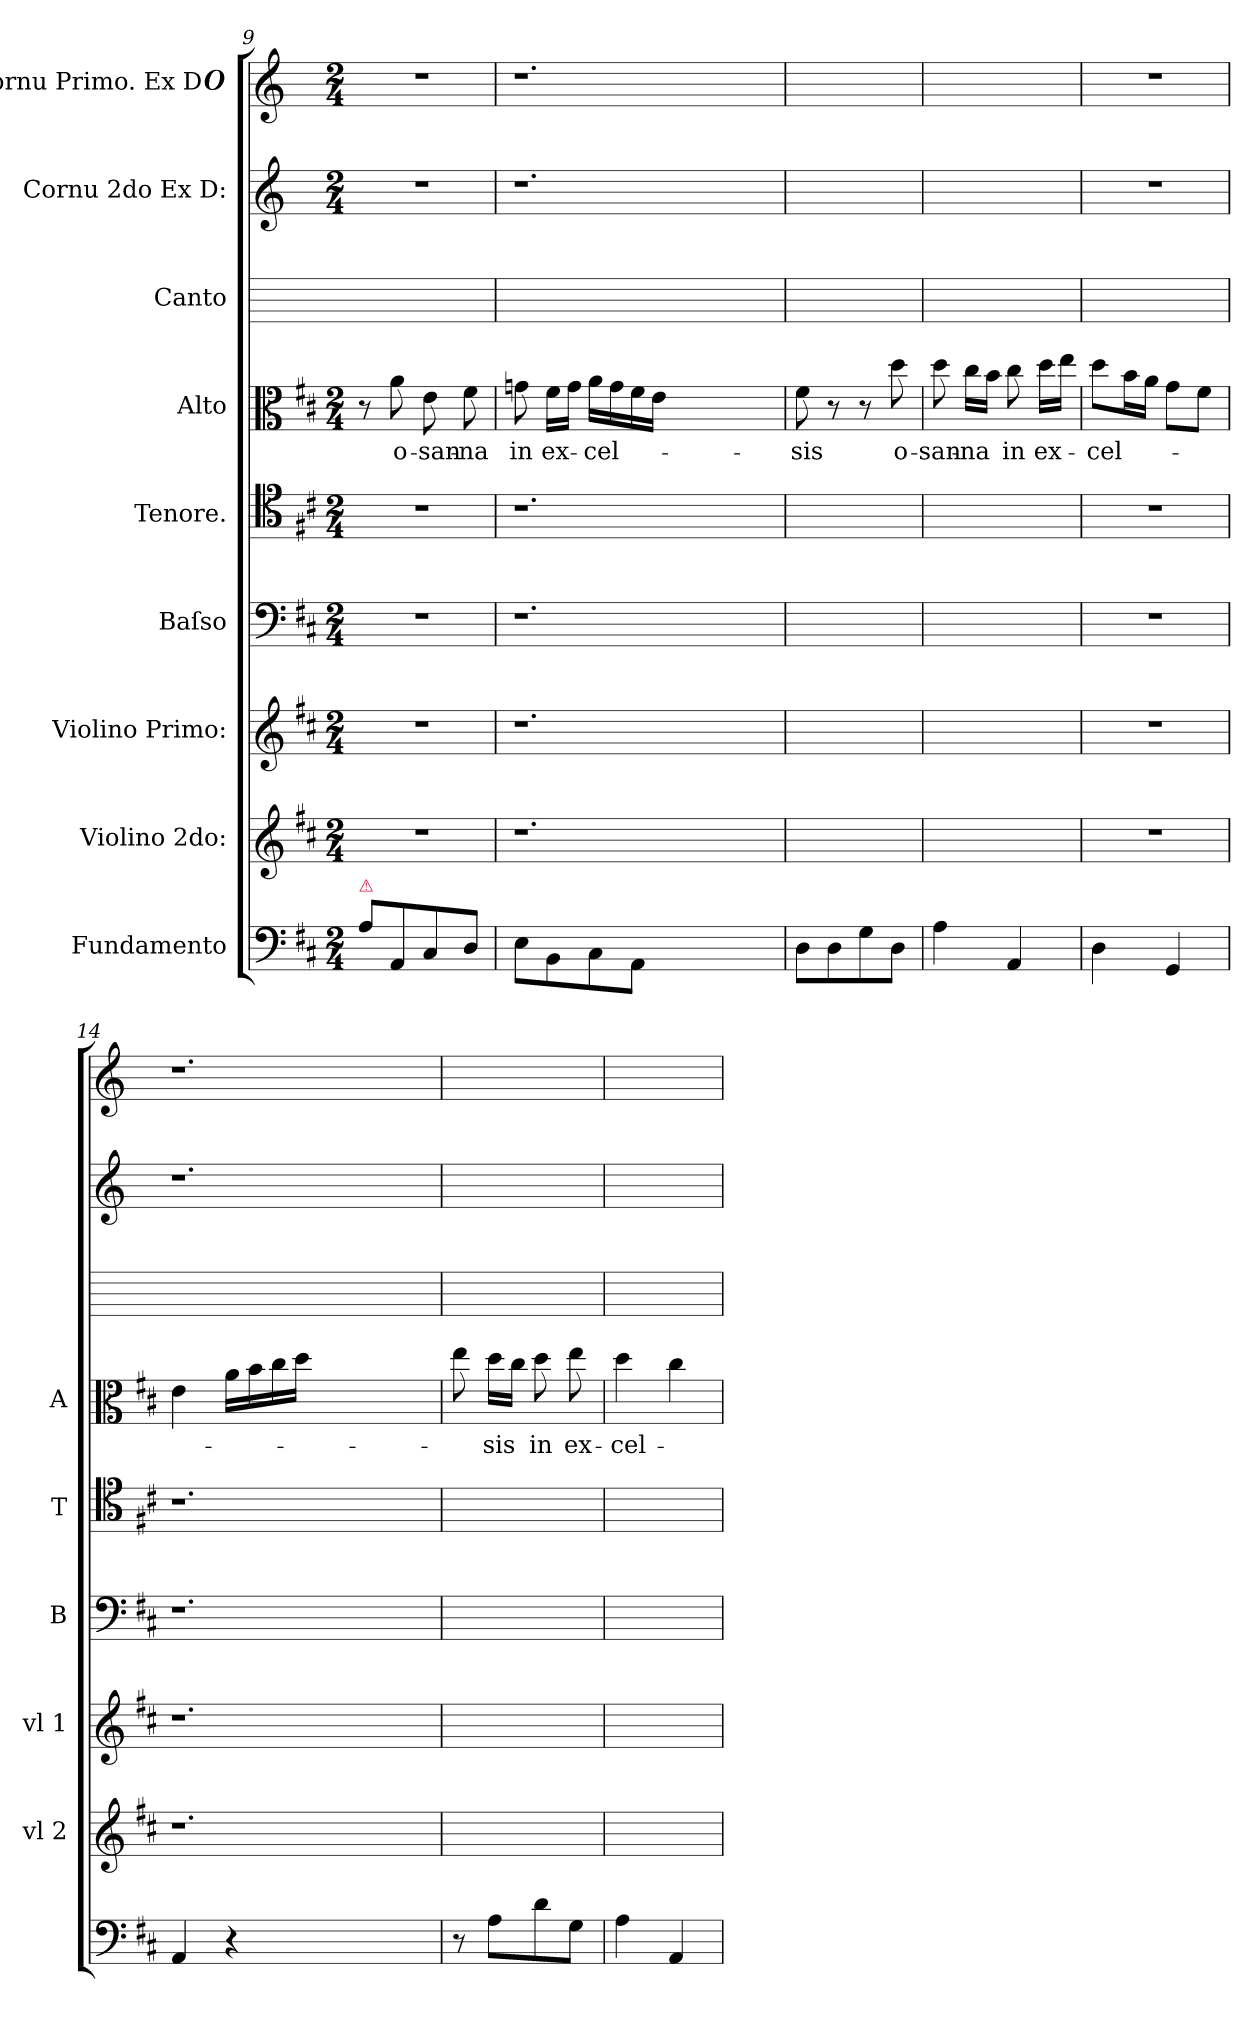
**kern	**kern	**kern	**kern	**kern	**kern	**text	**kern	**kern	**kern
*part9	*part8	*part7	*part6	*part5	*part4	*part4	*part3	*part2	*part1
*staff9	*staff8	*staff7	*staff6	*staff5	*staff4	*staff4	*staff3	*staff2	*staff1
*I"Fundamento	*I"Violino 2do:	*I"Violino Primo:	*I"Baſso	*I"Tenore.	*I"Alto	*	*I"Canto	*I"Cornu 2do Ex D:	*I"Cornu Primo. Ex D#
*	*I'vl 2	*I'vl 1	*I'B	*I'T	*I'A	*	*	*	*
*clefF4	*clefG2	*clefG2	*clefF4	*clefC4	*clefC3	*	*	*clefG2	*clefG2
*	*	*	*	*	*	*	*	*ITrd-1c-2	*ITrd-1c-2
*k[f#c#]	*k[f#c#]	*k[f#c#]	*k[f#c#]	*k[f#c#]	*k[f#c#]	*	*	*k[f#c#]	*k[f#c#]
*D:	*D:	*D:	*D:	*D:	*D:	*	*	*D:	*D:
*M2/4	*M2/4	*M2/4	*M2/4	*M2/4	*M2/4	*	*	*M2/4	*M2/4
=9	=9	=9	=9	=9	=9	=9	=9	=9	=9
!LO:TX:a:color=crimson:t=⚠	!	!	!	!	!	!	!	!	!
8A\L	2r	2r	2r	2r	8r	.	2ryy	2r	2r
8AA/	.	.	.	.	8a\	o-	.	.	.
8C#/	.	.	.	.	8e\	-san-	.	.	.
8D/J	.	.	.	.	8f#\	-na	.	.	.
=10	=10	=10	=10	=10	=10	=10	=10	=10	=10
8E\L	1.r	1.r	1.r	1.r	8gn\	in	2ryy	1.r	1.r
8BB\	.	.	.	.	16f#\LL	ex-	.	.	.
.	.	.	.	.	16g\JJ	.	.	.	.
8C#\	.	.	.	.	16a\LL	-cel-	.	.	.
.	.	.	.	.	16g\	.	.	.	.
8AA\J	.	.	.	.	16f#\	.	.	.	.
.	.	.	.	.	16e\JJ	.	.	.	.
1ryy	.	.	.	.	1ryy	.	1ryy	.	.
=11	=11	=11	=11	=11	=11	=11	=11	=11	=11
8D\L	2ryy	2ryy	2ryy	2ryy	8f#\	-sis	2ryy	2ryy	2ryy
8D\	.	.	.	.	8r	.	.	.	.
8G\	.	.	.	.	8r	.	.	.	.
8D\J	.	.	.	.	8dd\	o-	.	.	.
=12	=12	=12	=12	=12	=12	=12	=12	=12	=12
4A\	2ryy	2ryy	2ryy	2ryy	8dd\	-san-	2ryy	2ryy	2ryy
.	.	.	.	.	16cc#\LL	-na	.	.	.
.	.	.	.	.	16b\JJ	.	.	.	.
4AA/	.	.	.	.	8cc#\	in	.	.	.
.	.	.	.	.	16dd\LL	ex-	.	.	.
.	.	.	.	.	16ee\JJ	.	.	.	.
=13	=13	=13	=13	=13	=13	=13	=13	=13	=13
4D\	2r	2r	2r	2r	8dd\L	-cel-	2ryy	2r	2r
.	.	.	.	.	16b\L	.	.	.	.
.	.	.	.	.	16a\JJ	.	.	.	.
4GG/	.	.	.	.	8g\L	.	.	.	.
.	.	.	.	.	8f#\J	.	.	.	.
=14	=14	=14	=14	=14	=14	=14	=14	=14	=14
4AA/	1.r	1.r	1.r	1.r	4e\	.	2ryy	1.r	1.r
4r	.	.	.	.	16a\LL	.	.	.	.
.	.	.	.	.	16b\	.	.	.	.
.	.	.	.	.	16cc#\	.	.	.	.
.	.	.	.	.	16dd\JJ	.	.	.	.
1ryy	.	.	.	.	1ryy	.	1ryy	.	.
=15	=15	=15	=15	=15	=15	=15	=15	=15	=15
8r	2ryy	2ryy	2ryy	2ryy	8ee\	.	2ryy	2ryy	2ryy
8A\L	.	.	.	.	16dd\LL	-sis	.	.	.
.	.	.	.	.	16cc#\JJ	.	.	.	.
8d\	.	.	.	.	8dd\	in	.	.	.
8G\J	.	.	.	.	8ee\	ex-	.	.	.
=16	=16	=16	=16	=16	=16	=16	=16	=16	=16
4A\	2ryy	2ryy	2ryy	2ryy	4dd\	-cel-	2ryy	2ryy	2ryy
4AA/	.	.	.	.	4cc#\	.	.	.	.
=	=	=	=	=	=	=	=	=	=
*-	*-	*-	*-	*-	*-	*-	*-	*-	*-
